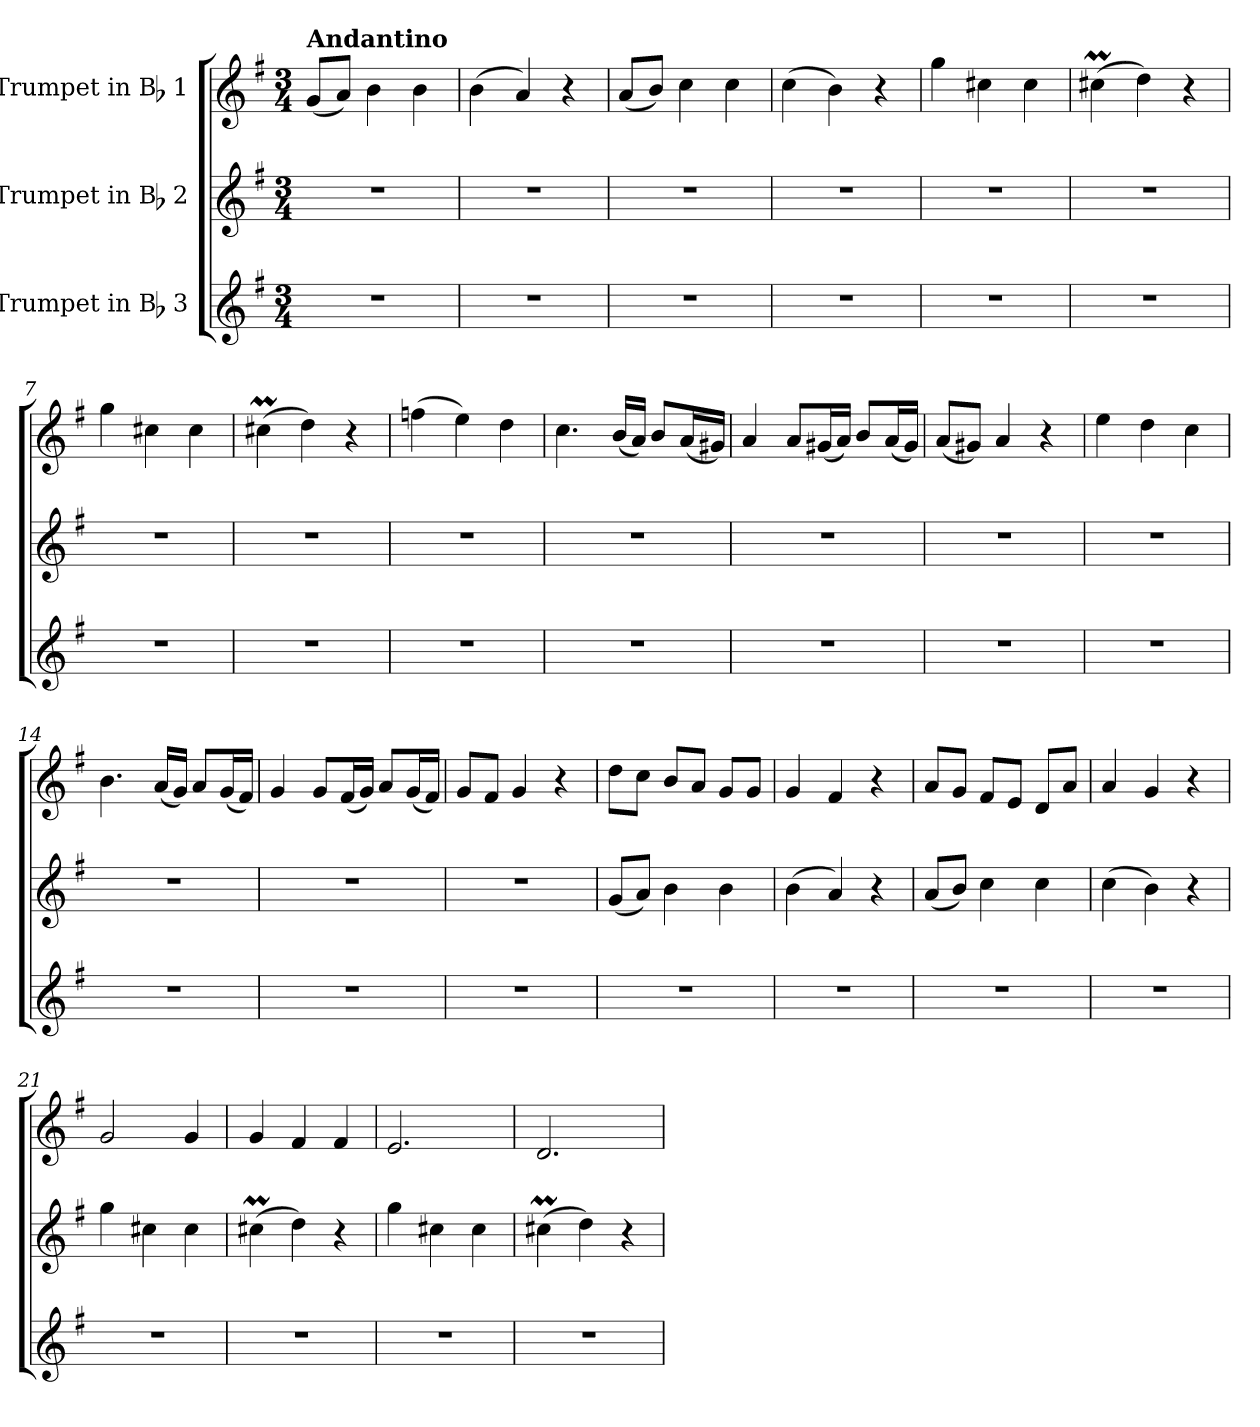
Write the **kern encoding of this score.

**kern	**kern	**kern
*part3	*part2	*part1
*staff3	*staff2	*staff1
*I"Trumpet in Bb 3	*I"Trumpet in Bb 2	*I"Trumpet in Bb 1
*clefG2	*clefG2	*clefG2
*ITrd1c2	*ITrd1c2	*ITrd1c2
*k[b-]	*k[b-]	*k[b-]
*F:	*F:	*F:
*M3/4	*M3/4	*M3/4
*MM100	*MM100	*MM100
=1	=1	=1
!	!	!LO:TX:a:B:t=Andantino
2.r	2.r	(<8f/L
.	.	8g/J)
.	.	4a\
.	.	4a\
=2	=2	=2
2.r	2.r	(>4a\
.	.	4g/)
.	.	4r
=3	=3	=3
2.r	2.r	(<8g/L
.	.	8a/J)
.	.	4b-\
.	.	4b-\
=4	=4	=4
2.r	2.r	(>4b-\
.	.	4a\)
.	.	4r
=5	=5	=5
2.r	2.r	4ff\
.	.	4bn\
.	.	4b\
=6	=6	=6
2.r	2.r	(>4bnm\
.	.	4cc\)
.	.	4r
!!LO:LB:g=z
=7	=7	=7
2.r	2.r	4ff\
.	.	4bn\
.	.	4b\
=8	=8	=8
2.r	2.r	(>4bnm\
.	.	4cc\)
.	.	4r
=9	=9	=9
2.r	2.r	(>4ee-X\
.	.	4dd\)
.	.	4cc\
=10	=10	=10
2.r	2.r	4.b-\
.	.	(<16a/LL
.	.	16g/JJ)
.	.	8a/L
.	.	(<16g/L
.	.	16f#X/JJ)
=11	=11	=11
2.r	2.r	4g/
.	.	8g/L
.	.	(<16f#X/L
.	.	16g/JJ)
.	.	8a/L
.	.	(<16g/L
.	.	16f#/JJ)
=12	=12	=12
2.r	2.r	(<8g/L
.	.	8f#X/J)
.	.	4g/
.	.	4r
!!LO:LB:g=z
=13	=13	=13
2.r	2.r	4dd\
.	.	4cc\
.	.	4b-\
=14	=14	=14
2.r	2.r	4.a\
.	.	(<16g/LL
.	.	16f/JJ)
.	.	8g/L
.	.	(<16f/L
.	.	16e/JJ)
=15	=15	=15
2.r	2.r	4f/
.	.	8f/L
.	.	(<16e/L
.	.	16f/JJ)
.	.	8g/L
.	.	(<16f/L
.	.	16e/JJ)
=16	=16	=16
2.r	2.r	8f/L
.	.	8e/J
.	.	4f/
.	.	4r
=17	=17	=17
2.r	(<8f/L	8cc\L
.	8g/J)	8b-\J
.	4a\	8a/L
.	.	8g/J
.	4a\	8f/L
.	.	8f/J
=18	=18	=18
2.r	(>4a\	4f/
.	4g/)	4e/
.	4r	4r
!!LO:LB:g=z
=19	=19	=19
2.r	(<8g/L	8g/L
.	8a/J)	8f/J
.	4b-\	8e/L
.	.	8d/J
.	4b-\	8c/L
.	.	8g/J
=20	=20	=20
2.r	(>4b-\	4g/
.	4a\)	4f/
.	4r	4r
=21	=21	=21
2.r	4ff\	2f/
.	4bn\	.
.	4b\	4f/
=22	=22	=22
2.r	(>4bnm\	4f/
.	4cc\)	4e/
.	4r	4e/
=23	=23	=23
2.r	4ff\	2.d/
.	4bn\	.
.	4b\	.
=24	=24	=24
2.r	(>4bnm\	2.c/
.	4cc\)	.
.	4r	.
=	=	=
*-	*-	*-
